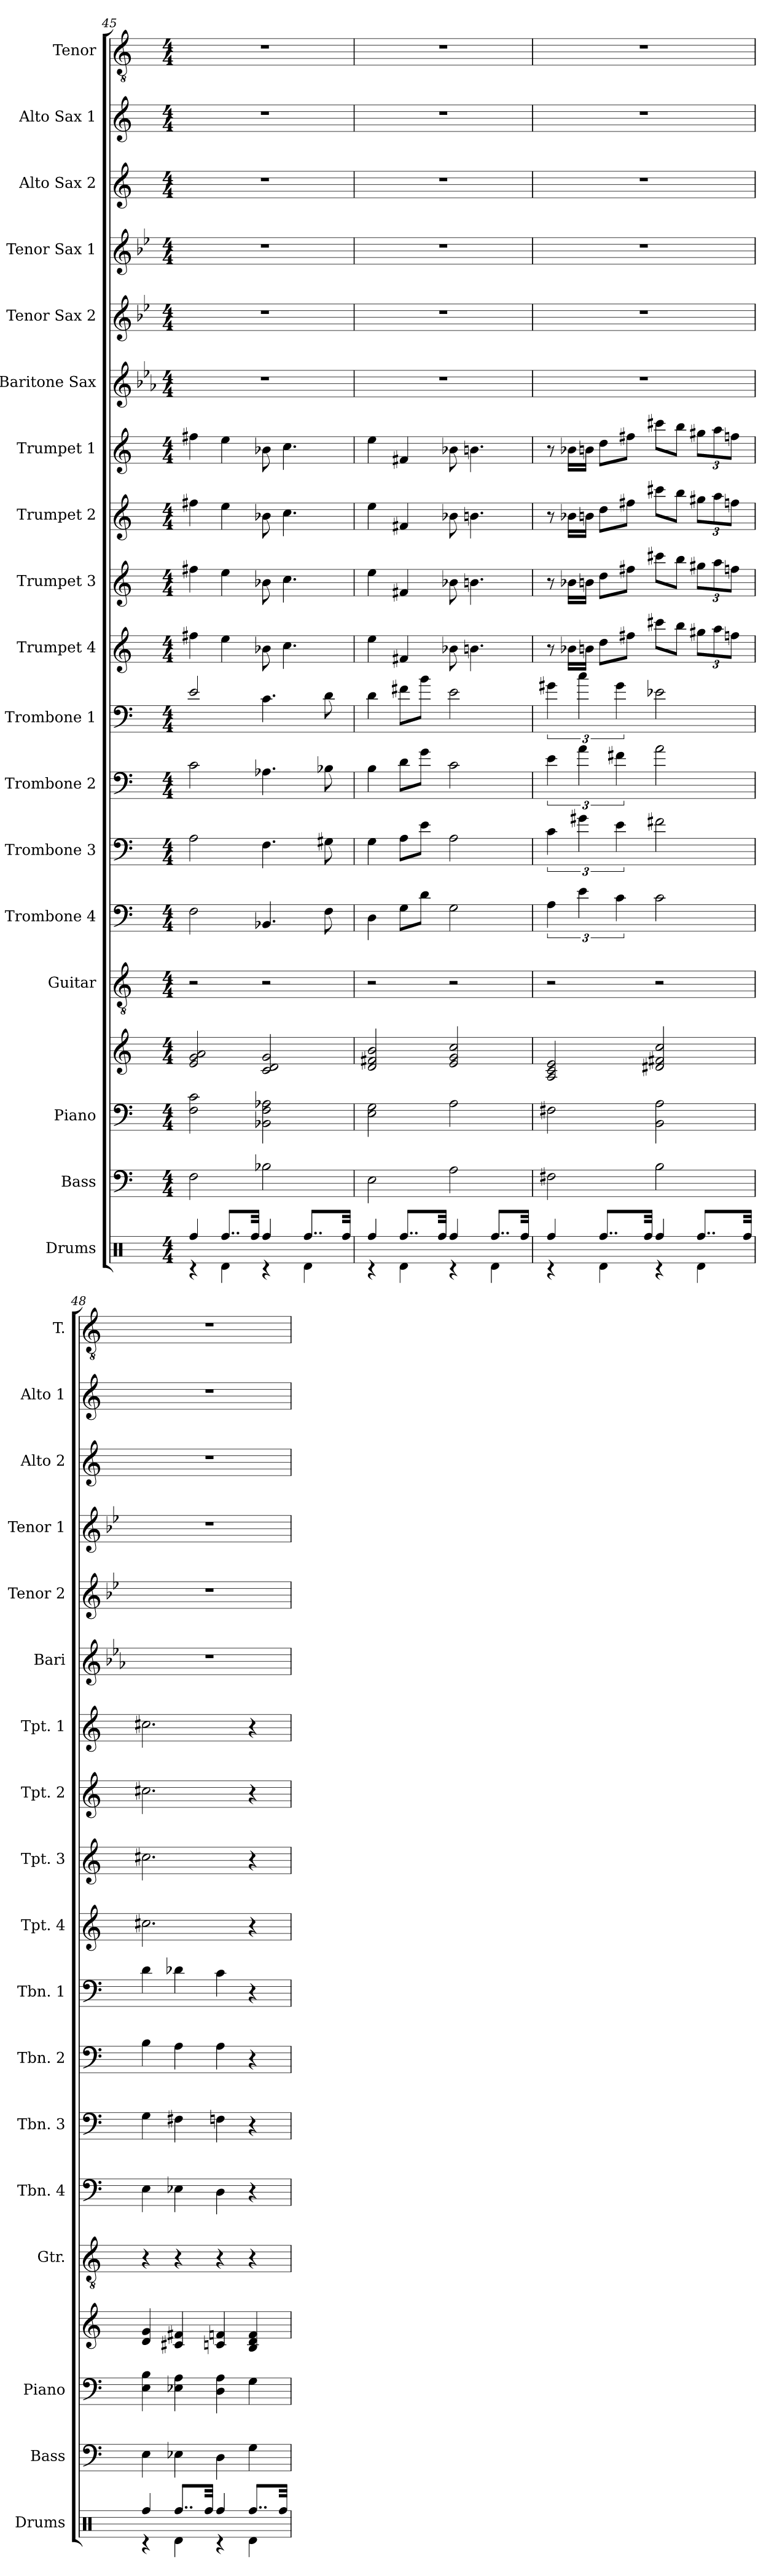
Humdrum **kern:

**kern	**kern	**kern	**kern	**kern	**kern	**kern	**kern	**kern	**kern	**kern	**kern	**kern	**kern	**kern	**kern	**kern	**kern	**kern
*part18	*part17	*part16	*part16	*part15	*part14	*part13	*part12	*part11	*part10	*part9	*part8	*part7	*part6	*part5	*part4	*part3	*part2	*part1
*staff19	*staff18	*staff17	*staff16	*staff15	*staff14	*staff13	*staff12	*staff11	*staff10	*staff9	*staff8	*staff7	*staff6	*staff5	*staff4	*staff3	*staff2	*staff1
*I"Drums	*I"Bass	*I"Piano	*	*I"Guitar	*I"Trombone 4	*I"Trombone 3	*I"Trombone 2	*I"Trombone 1	*I"Trumpet 4	*I"Trumpet 3	*I"Trumpet 2	*I"Trumpet 1	*I"Baritone Sax	*I"Tenor Sax 2	*I"Tenor Sax 1	*I"Alto Sax 2	*I"Alto Sax 1	*I"Tenor
*I'Drums	*I'Bass	*I'Piano	*	*I'Gtr.	*I'Tbn. 4	*I'Tbn. 3	*I'Tbn. 2	*I'Tbn. 1	*I'Tpt. 4	*I'Tpt. 3	*I'Tpt. 2	*I'Tpt. 1	*I'Bari	*I'Tenor 2	*I'Tenor 1	*I'Alto 2	*I'Alto 1	*I'T.
*clefX	*clefF4	*clefF4	*clefG2	*clefGv2	*clefF4	*clefF4	*clefF4	*clefF4	*clefG2	*clefG2	*clefG2	*clefG2	*clefG2	*clefG2	*clefG2	*clefG2	*clefG2	*clefGv2
*	*ITrd7c12	*	*	*	*	*	*	*	*ITrd1c2	*ITrd1c2	*ITrd1c2	*ITrd1c2	*ITrd12c21	*ITrd8c14	*ITrd8c14	*ITrd5c9	*ITrd5c9	*
*k[]	*k[]	*k[]	*k[]	*k[]	*k[]	*k[]	*k[]	*k[]	*k[b-e-]	*k[b-e-]	*k[b-e-]	*k[b-e-]	*k[b-e-a-]	*k[b-e-]	*k[b-e-]	*k[b-e-a-]	*k[b-e-a-]	*k[]
*M4/4	*M4/4	*M4/4	*M4/4	*M4/4	*M4/4	*M4/4	*M4/4	*M4/4	*M4/4	*M4/4	*M4/4	*M4/4	*M4/4	*M4/4	*M4/4	*M4/4	*M4/4	*M4/4
=45	=45	=45	=45	=45	=45	=45	=45	=45	=45	=45	=45	=45	=45	=45	=45	=45	=45	=45
*^	*	*	*	*	*	*	*	*^	*	*	*	*	*	*	*	*	*	*
4Rff/	4r	2FF\	2F\ 2c\	2e/ 2g/ 2a/	2r	2F\	2A\	2c\	2e/	2ryy	4een\	4een\	4een\	4een\	1r	1r	1r	1r	1r	1r
8..Rff/L	4Rd\	.	.	.	.	.	.	.	.	.	4dd\	4dd\	4dd\	4dd\	.	.	.	.	.	.
32Rff/Jkk	.	.	.	.	.	.	.	.	.	.	.	.	.	.	.	.	.	.	.	.
4Rff/	4r	2BB-X\	2BB-X\ 2F\ 2A-X\	2c/ 2d/ 2g/	2r	4.BB-X/	4.F\	4.A-X\	2ryy	4.c\	8a-X\	8a-X\	8a-X\	8a-X\	.	.	.	.	.	.
.	.	.	.	.	.	.	.	.	.	.	4.b-\	4.b-\	4.b-\	4.b-\	.	.	.	.	.	.
8..Rff/L	4Rd\	.	.	.	.	.	.	.	.	.	.	.	.	.	.	.	.	.	.	.
.	.	.	.	.	.	8F\	8G#X\	8B-X\	.	8d\	.	.	.	.	.	.	.	.	.	.
32Rff/Jkk	.	.	.	.	.	.	.	.	.	.	.	.	.	.	.	.	.	.	.	.
*	*	*	*	*	*	*	*	*	*v	*v	*	*	*	*	*	*	*	*	*	*
=46	=46	=46	=46	=46	=46	=46	=46	=46	=46	=46	=46	=46	=46	=46	=46	=46	=46	=46	=46
4Rff/	4r	2EE\	2E\ 2G\	2d/ 2f#X/ 2b/	2r	4D\	4G\	4B\	4d\	4dd\	4dd\	4dd\	4dd\	1r	1r	1r	1r	1r	1r
8..Rff/L	4Rd\	.	.	.	.	8G\L	8A\L	8d\L	8f#X\L	4en/	4en/	4en/	4en/	.	.	.	.	.	.
.	.	.	.	.	.	8d\J	8e\J	8g\J	8b\J	.	.	.	.	.	.	.	.	.	.
32Rff/Jkk	.	.	.	.	.	.	.	.	.	.	.	.	.	.	.	.	.	.	.
4Rff/	4r	2AA\	2A\	2e/ 2g/ 2cc/	2r	2G\	2A\	2c\	2e\	8a-X\	8a-X\	8a-X\	8a-X\	.	.	.	.	.	.
.	.	.	.	.	.	.	.	.	.	4.an\	4.an\	4.an\	4.an\	.	.	.	.	.	.
8..Rff/L	4Rd\	.	.	.	.	.	.	.	.	.	.	.	.	.	.	.	.	.	.
32Rff/Jkk	.	.	.	.	.	.	.	.	.	.	.	.	.	.	.	.	.	.	.
=47	=47	=47	=47	=47	=47	=47	=47	=47	=47	=47	=47	=47	=47	=47	=47	=47	=47	=47	=47
4Rff/	4r	2FF#X\	2F#X\	2A/ 2c/ 2e/	2r	6A\	6c\	6e\	6g#X\	8r	8r	8r	8r	1r	1r	1r	1r	1r	1r
.	.	.	.	.	.	.	.	.	.	16a-X\LL	16a-X\LL	16a-X\LL	16a-X\LL	.	.	.	.	.	.
.	.	.	.	.	.	6e\	6g#X\	6a\	6cc\	.	.	.	.	.	.	.	.	.	.
.	.	.	.	.	.	.	.	.	.	16an\JJ	16an\JJ	16an\JJ	16an\JJ	.	.	.	.	.	.
8..Rff/L	4Rd\	.	.	.	.	.	.	.	.	8cc\L	8cc\L	8cc\L	8cc\L	.	.	.	.	.	.
.	.	.	.	.	.	6c\	6e\	6f#X\	6g#\	.	.	.	.	.	.	.	.	.	.
.	.	.	.	.	.	.	.	.	.	8een\J	8een\J	8een\J	8een\J	.	.	.	.	.	.
32Rff/Jkk	.	.	.	.	.	.	.	.	.	.	.	.	.	.	.	.	.	.	.
4Rff/	4r	2BB\	2BB\ 2A\	2d#X/ 2f#X/ 2cc/	2r	2c\	2f#X\	2a\	2e-X\	8bbn\L	8bbn\L	8bbn\L	8bbn\L	.	.	.	.	.	.
.	.	.	.	.	.	.	.	.	.	8aa\J	8aa\J	8aa\J	8aa\J	.	.	.	.	.	.
*	*	*	*	*	*	*	*	*	*	*Xbrackettup	*Xbrackettup	*Xbrackettup	*Xbrackettup	*	*	*	*	*	*
8..Rff/L	4Rd\	.	.	.	.	.	.	.	.	12ff#X\L	12ff#X\L	12ff#X\L	12ff#X\L	.	.	.	.	.	.
.	.	.	.	.	.	.	.	.	.	12gg\	12gg\	12gg\	12gg\	.	.	.	.	.	.
.	.	.	.	.	.	.	.	.	.	12ee-X\J	12ee-X\J	12ee-X\J	12ee-X\J	.	.	.	.	.	.
32Rff/Jkk	.	.	.	.	.	.	.	.	.	.	.	.	.	.	.	.	.	.	.
=48	=48	=48	=48	=48	=48	=48	=48	=48	=48	=48	=48	=48	=48	=48	=48	=48	=48	=48	=48
4Rff/	4r	4EE\	4E\ 4B\	4d/ 4g/	4r	4E\	4G\	4B\	4d\	2.bn\	2.bn\	2.bn\	2.bn\	1r	1r	1r	1r	1r	1r
8..Rff/L	4Rd\	4EE-X\	4E-X\ 4A\	4c#X/ 4f#X/	4r	4E-X\	4F#X\	4A\	4d-X\	.	.	.	.	.	.	.	.	.	.
32Rff/Jkk	.	.	.	.	.	.	.	.	.	.	.	.	.	.	.	.	.	.	.
4Rff/	4r	4DD\	4D\ 4A\	4cn/ 4fn/	4r	4D\	4Fn\	4A\	4c\	.	.	.	.	.	.	.	.	.	.
8..Rff/L	4Rd\	4GG\	4G\	4B/ 4d/ 4f/	4r	4r	4r	4r	4r	4r	4r	4r	4r	.	.	.	.	.	.
32Rff/Jkk	.	.	.	.	.	.	.	.	.	.	.	.	.	.	.	.	.	.	.
*v	*v	*	*	*	*	*	*	*	*	*	*	*	*	*	*	*	*	*	*
=	=	=	=	=	=	=	=	=	=	=	=	=	=	=	=	=	=	=
*-	*-	*-	*-	*-	*-	*-	*-	*-	*-	*-	*-	*-	*-	*-	*-	*-	*-	*-
